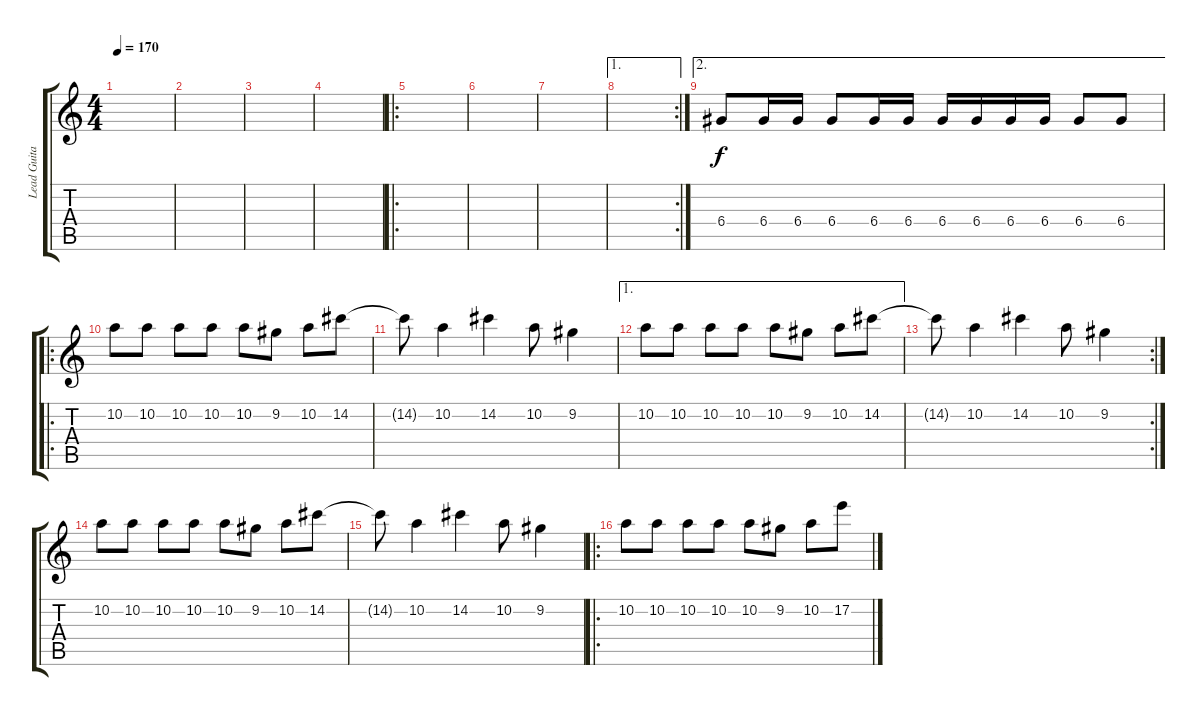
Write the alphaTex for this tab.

\track ("Lead Guitar" "Lead Guita") {instrument distortionguitar}
\staff {score tabs}
\tuning (E4 B3 G3 D3 A2 E2) {hide}
\ts (4 4)
\tempo 170
\clef g2
\ks c
|
|
|
|
\ro
|
|
|
\ae 1
\rc 2
|
\ae 2
6.4.8 6.4.16 6.4.16 6.4.8 6.4.16 6.4.16 6.4.16 6.4.16 6.4.16 6.4.16 6.4.8 6.4.8 |
\ro
10.2.8 10.2.8 10.2.8 10.2.8 10.2.8 9.2.8 10.2.8 14.2.8 |
14.2{t}.8 10.2.4 14.2.4 10.2.8 9.2.4 |
\ae 1
10.2.8 10.2.8 10.2.8 10.2.8 10.2.8 9.2.8 10.2.8 14.2.8 |
\rc 2
14.2{t}.8 10.2.4 14.2.4 10.2.8 9.2.4 |
10.2.8 10.2.8 10.2.8 10.2.8 10.2.8 9.2.8 10.2.8 14.2.8 |
14.2{t}.8 10.2.4 14.2.4 10.2.8 9.2.4 |
\ro
10.2.8 10.2.8 10.2.8 10.2.8 10.2.8 9.2.8 10.2.8 17.2.8
